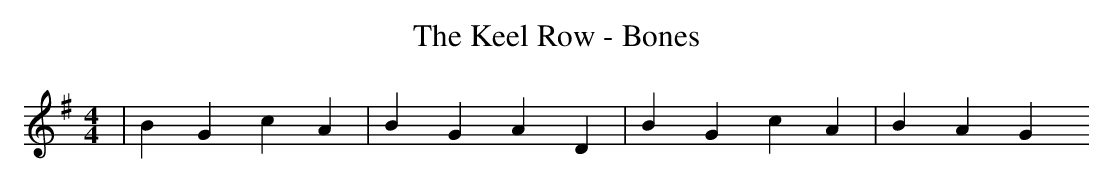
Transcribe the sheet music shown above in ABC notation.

X:1
T:The Keel Row - Bones
M:4/4
L:1/8
K:G
|B2G2c2A2|B2G2A2D2|B2G2c2A2|B2A2G2
